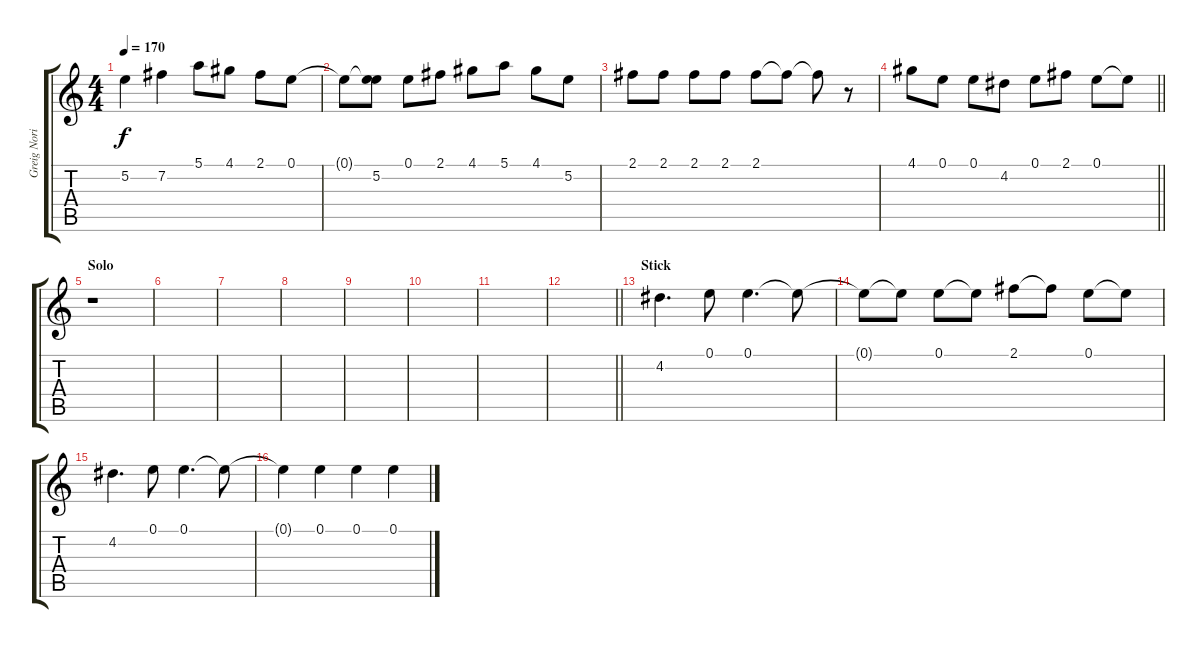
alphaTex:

\track ("Greig Nori (Backing Vocals)" "Greig Nori") {instrument distortionguitar}
\staff {score tabs}
\tuning (E4 B3 G3 D3 A2 E2) {hide}
\ts (4 4)
\tempo 170
\clef g2
\ks c
5.2.4{dy f} 7.2.4 5.1.8 4.1.8 2.1.8 0.1.8 |
0.1{t}.8 (0.1{t} 5.2).8 0.1.8 2.1.8 4.1.8 5.1.8 4.1.8 5.2.8 |
2.1.8 2.1.8 2.1.8 2.1.8 2.1.8 2.1{t}.8 2.1{t}.8 r.8 |
\barLineRight lightlight
4.1.8 0.1.8 0.1.8 4.2.8 0.1.8 2.1.8 0.1.8 0.1{t}.8 |
\section ("" "Solo")
r.1 |
|
|
|
|
|
|
\barLineRight lightlight
|
\section ("" "Stick")
4.2.4{d} 0.1.8 0.1.4{d} 0.1{t}.8 |
0.1{t}.8 0.1{t}.8 0.1.8 0.1{t}.8 2.1.8 2.1{t}.8 0.1.8 0.1{t}.8 |
4.2.4{d} 0.1.8 0.1.4{d} 0.1{t}.8 |
0.1{t}.4 0.1.4 0.1.4 0.1.4
